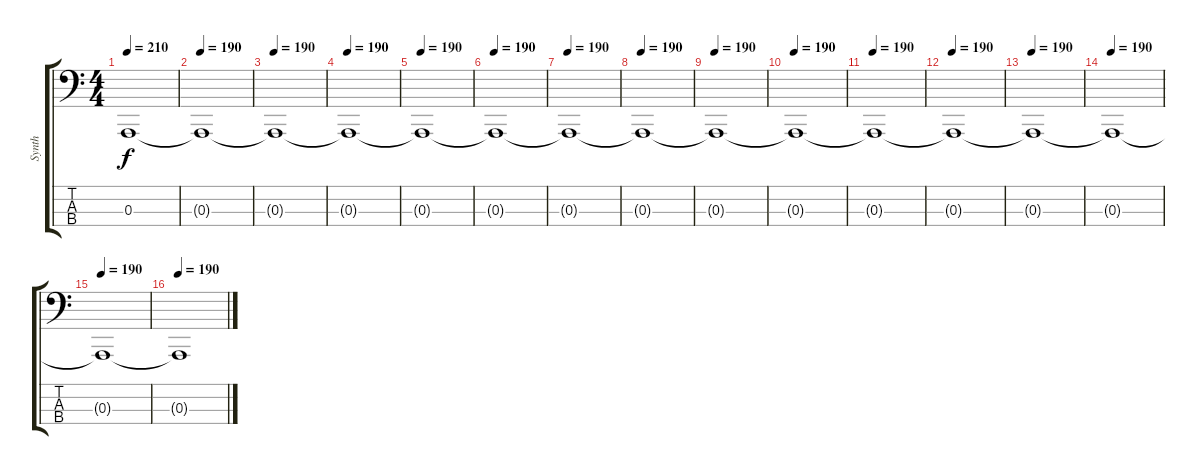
\track ("Synth" "Synth") {instrument stringensemble2}
\staff {score tabs}
\tuning (G2 D2 A1 E1) {hide}
\ts (4 4)
\tempo 210
\tempo 190
\tempo 210
\clef f4
\ks c
0.3.1{dy f instrument stringensemble2} |
\tempo 190
0.3{t}.1 |
\tempo 190
0.3{t}.1 |
\tempo 190
0.3{t}.1 |
\tempo 190
0.3{t}.1 |
\tempo 190
0.3{t}.1 |
\tempo 190
0.3{t}.1 |
\tempo 190
0.3{t}.1 |
\tempo 190
0.3{t}.1 |
\tempo 190
0.3{t}.1 |
\tempo 190
0.3{t}.1 |
\tempo 190
0.3{t}.1 |
\tempo 190
0.3{t}.1 |
\tempo 190
0.3{t}.1 |
\tempo 190
0.3{t}.1 |
\tempo 190
0.3{t}.1
